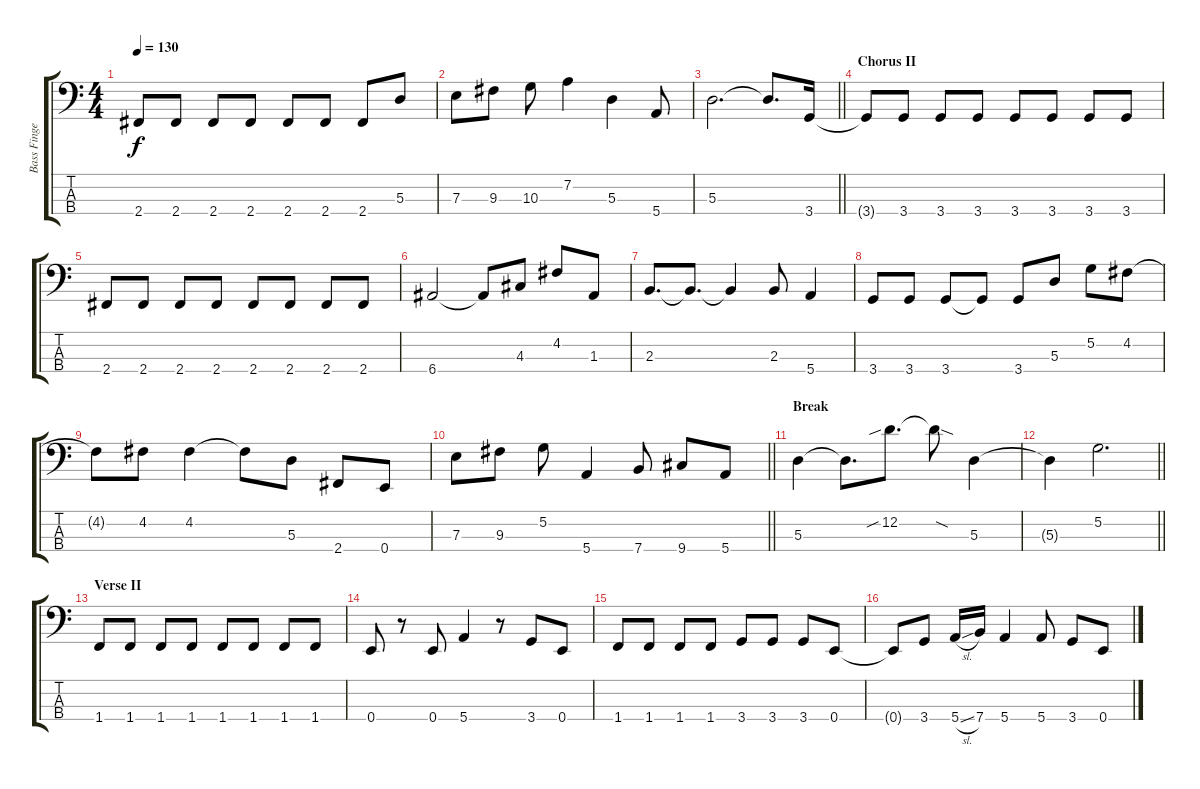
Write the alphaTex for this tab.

\track ("Bass Finger" "Bass Finge") {instrument electricbassfinger}
\staff {score tabs}
\tuning (G2 D2 A1 E1) {hide}
\ts (4 4)
\tempo 130
\clef f4
\ks c
2.4{t}.8{dy f} 2.4.8 2.4.8 2.4.8 2.4.8 2.4.8 2.4.8 5.3.8 |
7.3.8 9.3.8 10.3.8 7.2.4 5.3.4 5.4.8 |
\barLineRight lightlight
5.3.2{d} 5.3{t}.8{d} 3.4.16 |
\section ("" "Chorus II")
3.4{t}.8 3.4.8 3.4.8 3.4.8 3.4.8 3.4.8 3.4.8 3.4.8 |
2.4.8 2.4.8 2.4.8 2.4.8 2.4.8 2.4.8 2.4.8 2.4.8 |
6.4.2 6.4{t}.8 4.3.8 4.2.8 1.3.8 |
2.3.8{d} 2.3{t}.8{d} 2.3{t}.4 2.3.8 5.4.4 |
3.4.8 3.4.8 3.4.8 3.4{t}.8 3.4.8 5.3.8 5.2.8 4.2.8 |
4.2{t}.8 4.2.8 4.2.4 4.2{t}.8 5.3.8 2.4.8 0.4.8 |
\barLineRight lightlight
7.3.8 9.3.8 5.2.8 5.4.4 7.4.8 9.4.8 5.4.8 |
\section ("" "Break ")
5.3.4 5.3{t}.8{d} 12.2{sib}.8{d} 12.2{sod t}.8 5.3.4 |
\barLineRight lightlight
5.3{t}.4 5.2.2{d} |
\section ("" "Verse II")
1.4.8 1.4.8 1.4.8 1.4.8 1.4.8 1.4.8 1.4.8 1.4.8 |
0.4.8 r.8 0.4.8 5.4.4 r.8 3.4.8 0.4.8 |
1.4.8 1.4.8 1.4.8 1.4.8 3.4.8 3.4.8 3.4.8 0.4.8 |
0.4{t}.8 3.4.8 5.4{sl}.16 7.4.16 5.4.4 5.4.8 3.4.8 0.4.8
